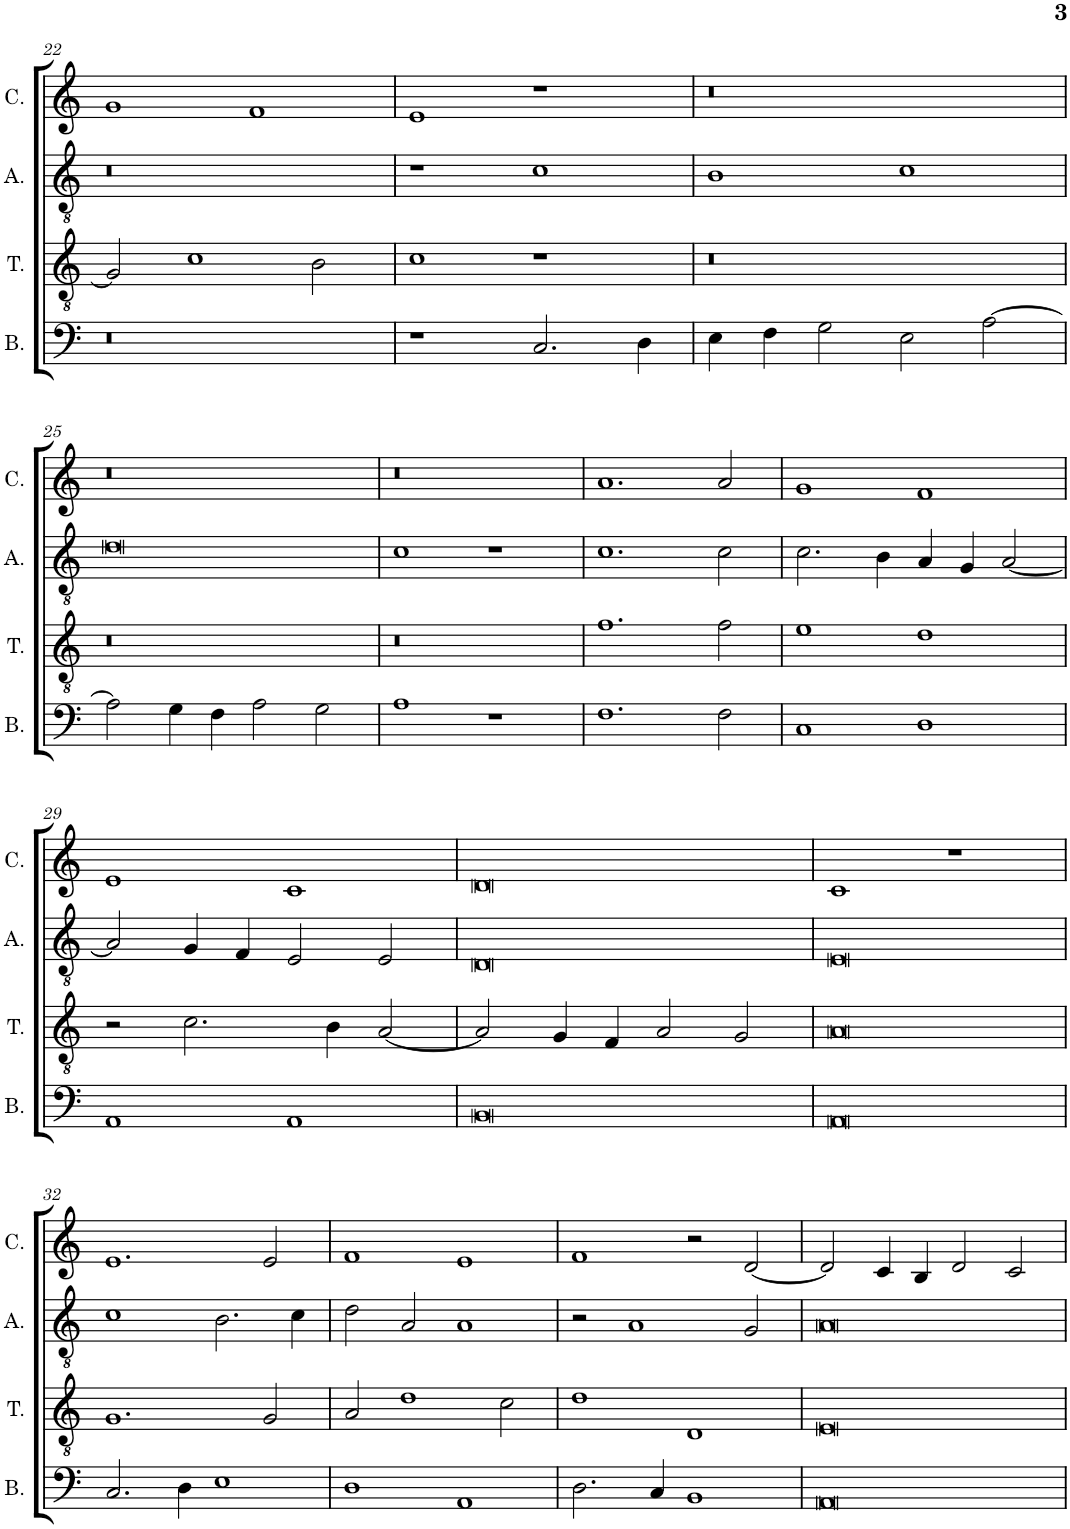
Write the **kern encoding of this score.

**kern	**kern	**kern	**kern
*part4	*part3	*part2	*part1
*staff4	*staff3	*staff2	*staff1
*I"Bassus	*I"Tenor	*I"Altus	*I"Cantus
*I'B.	*I'T.	*I'A.	*I'C.
!!LO:PB:g=z
*clefF4	*clefGv2	*clefGv2	*clefG2
*k[]	*k[]	*k[]	*k[]
*M2/1	*M2/1	*M2/1	*M2/1
=22	=22	=22	=22
0r	2G/]	0r	1g
.	1c	.	.
.	.	.	1f
.	2B\	.	.
=23	=23	=23	=23
1r	1c	1r	1e
2.C/	1r	1c	1r
4D\	.	.	.
=24	=24	=24	=24
4E\	0r	1B	0r
4F\	.	.	.
2G\	.	.	.
2E\	.	1c	.
[2A\	.	.	.
!!LO:LB:g=z
=25	=25	=25	=25
2A\]	0r	0d	0r
4G\	.	.	.
4F\	.	.	.
2A\	.	.	.
2G\	.	.	.
=26	=26	=26	=26
1A	0r	1c	0r
1r	.	1r	.
=27	=27	=27	=27
1.F	1.f	1.c	1.a
2F\	2f\	2c\	2a/
=28	=28	=28	=28
1C	1e	2.c\	1g
.	.	4B\	.
1D	1d	4A/	1f
.	.	4G/	.
.	.	[2A/	.
!!LO:LB:g=z
=29	=29	=29	=29
1AA	2r	2A/]	1e
.	2.c\	4G/	.
.	.	4F/	.
1AA	.	2E/	1c
.	4B\	.	.
.	[2A/	2E/	.
=30	=30	=30	=30
0BB	2A/]	0D	0d
.	4G/	.	.
.	4F/	.	.
.	2A/	.	.
.	2G/	.	.
=31	=31	=31	=31
0AA	0A	0E	1c
.	.	.	1r
!!LO:LB:g=z
=32	=32	=32	=32
2.C/	1.G	1c	1.e
4D\	.	.	.
1E	.	2.B\	.
.	2G/	.	2e/
.	.	4c\	.
=33	=33	=33	=33
1D	2A/	2d\	1f
.	1d	2A/	.
1AA	.	1A	1e
.	2c\	.	.
=34	=34	=34	=34
2.D\	1d	2r	1f
.	.	1A	.
4C/	.	.	.
1BB	1D	.	2r
.	.	2G/	[2d/
=35	=35	=35	=35
0AA	0E	0A	2d/]
.	.	.	4c/
.	.	.	4B/
.	.	.	2d/
.	.	.	2c/
=	=	=	=
*-	*-	*-	*-
